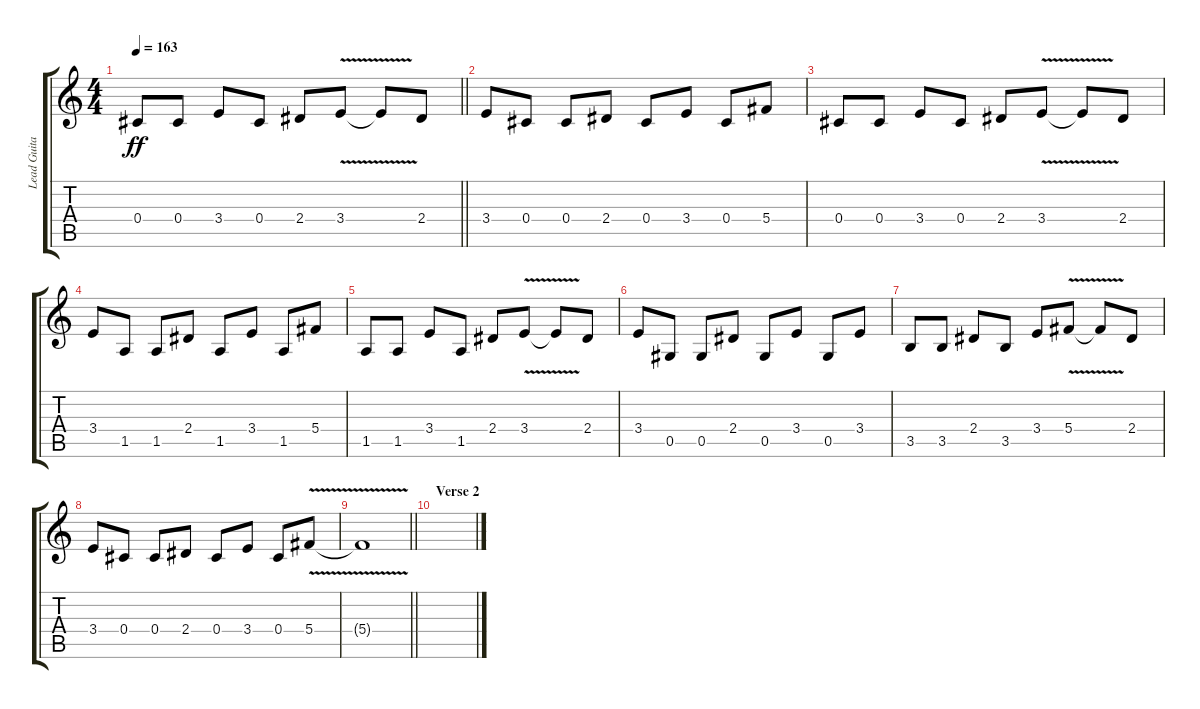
\track ("Lead Guitar" "Lead Guita") {instrument distortionguitar}
\staff {score tabs}
\tuning (Eb4 Bb3 Gb3 Db3 Ab2 Eb2) {hide}
\ts (4 4)
\tempo 163
\clef g2
\barLineRight lightlight
\ks c
0.4.8{dy ff} 0.4.8 3.4.8 0.4.8 2.4.8 3.4{v}.8 3.4{t}.8 2.4.8 |
3.4.8 0.4.8 0.4.8 2.4.8 0.4.8 3.4.8 0.4.8 5.4.8 |
0.4.8 0.4.8 3.4.8 0.4.8 2.4.8 3.4{v}.8 3.4{t}.8 2.4.8 |
3.4.8 1.5.8 1.5.8 2.4.8 1.5.8 3.4.8 1.5.8 5.4.8 |
1.5.8 1.5.8 3.4.8 1.5.8 2.4.8 3.4{v}.8 3.4{t}.8 2.4.8 |
3.4.8 0.5.8 0.5.8 2.4.8 0.5.8 3.4.8 0.5.8 3.4.8 |
3.5.8 3.5.8 2.4.8 3.5.8 3.4.8 5.4{v}.8 5.4{t}.8 2.4.8 |
3.4.8 0.4.8 0.4.8 2.4.8 0.4.8 3.4.8 0.4.8 5.4{v}.8 |
\barLineRight lightlight
5.4{t}.1 |
\section ("" "Verse 2")
